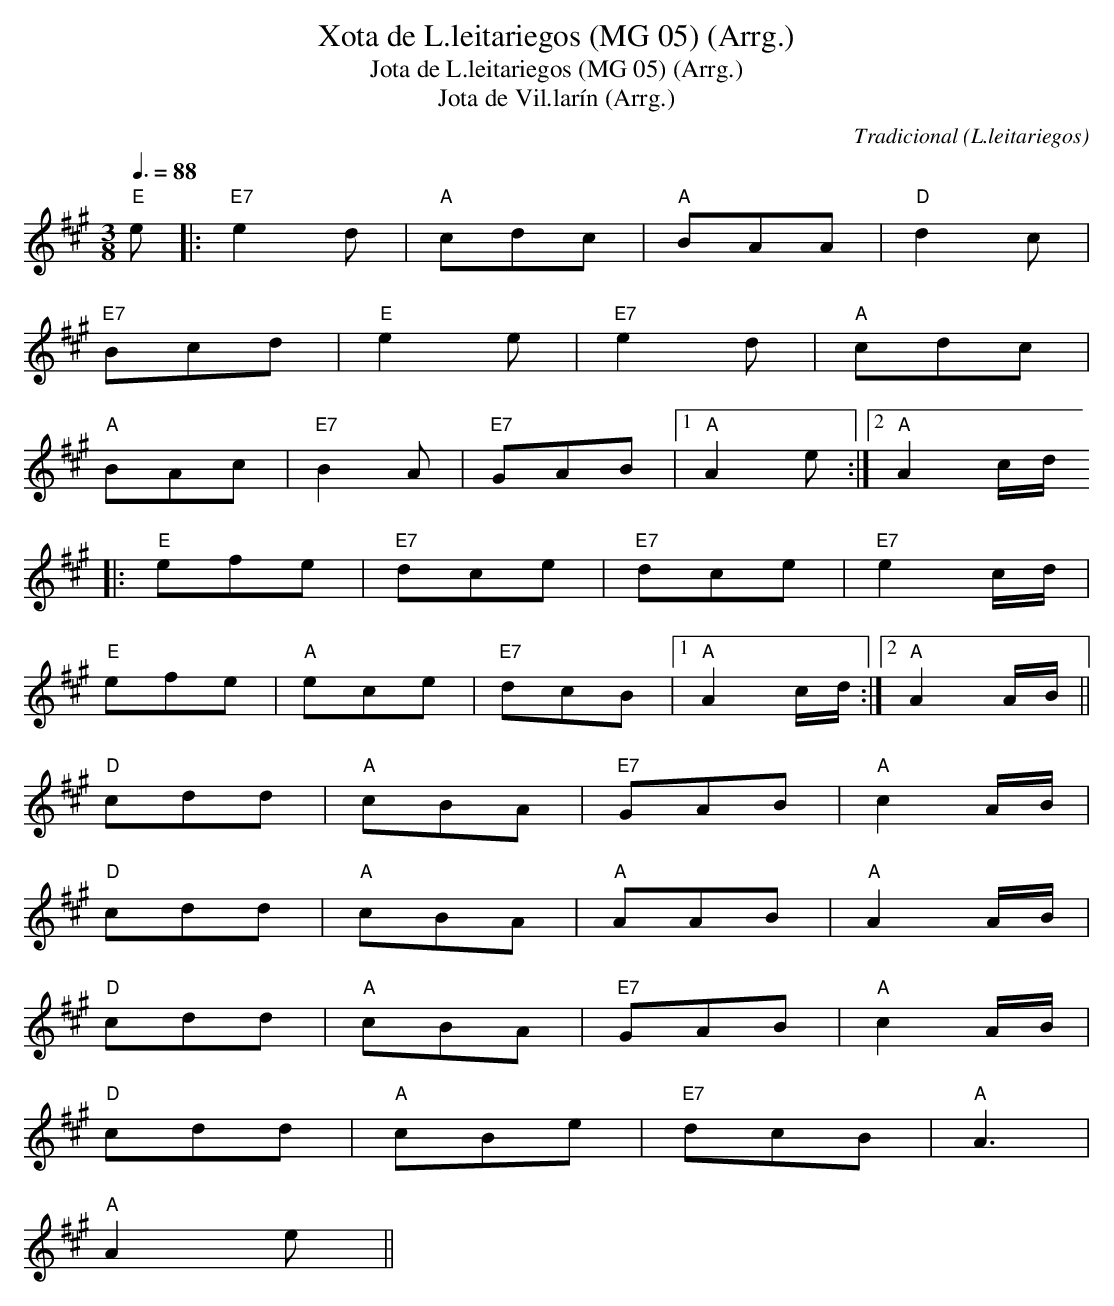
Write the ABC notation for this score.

X:1
T:Xota de L.leitariegos (MG 05) (Arrg.)
T:Jota de L.leitariegos (MG 05) (Arrg.)
T:Jota de Vil.larín (Arrg.)
C:Tradicional
O:L.leitariegos
E:Nivel 1
M:3/8
L:1/8
Q:3/8=88
K:A
"E"e|:"E7"e2 d|"A"cdc|"A"BAA|"D"d2 c|
"E7"Bcd|"E"e2 e|"E7"e2 d|"A"cdc|
"A"BAc|"E7"B2 A|"E7"GAB|[1 "A"A2 e:|[2 "A"A2 c/2d/2
|:"E"efe|"E7"dce|"E7"dce|"E7"e2 c/2d/2|
"E"efe|"A"ece|"E7"dcB|[1"A"A2 c/2d/2:|[2 "A"A2 A/2B/2||
"D"cdd|"A"cBA|"E7"GAB|"A"c2 A/2B/2|
"D"cdd|"A"cBA|"A"AAB|"A"A2 A/2B/2|
"D"cdd|"A"cBA|"E7"GAB|"A"c2 A/2B/2|
"D"cdd|"A"cBe|"E7"dcB|"A"A3|
"A"A2 e||
